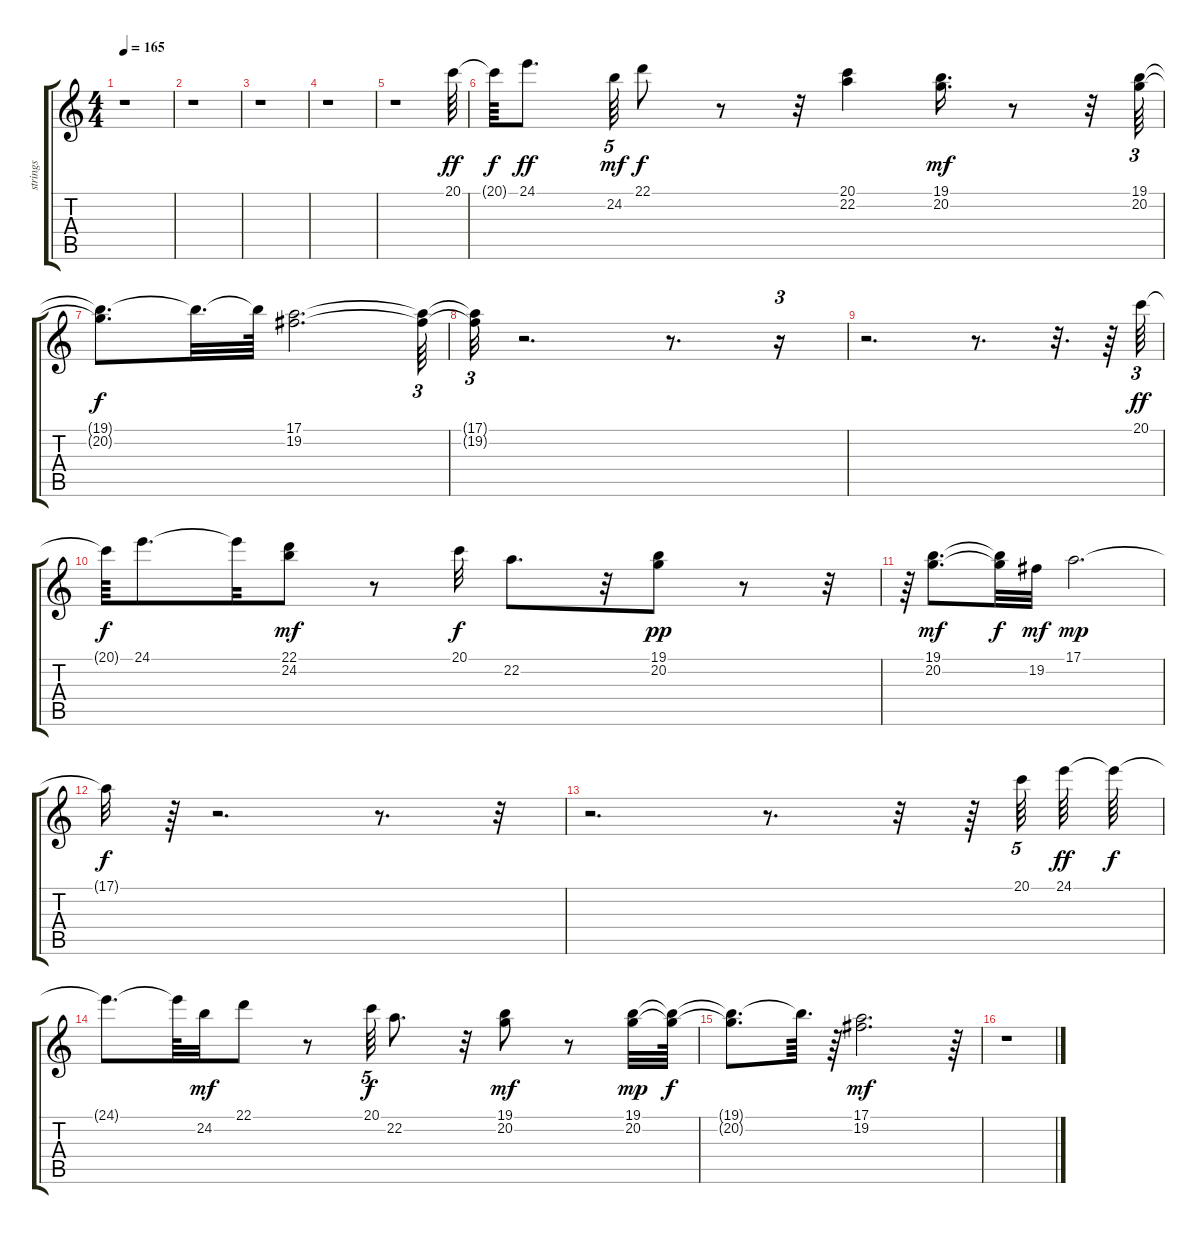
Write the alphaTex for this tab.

\track ("strings" "strings") {instrument synthstrings1}
\staff {score tabs}
\tuning (E4 B3 G3 D3 A2 E2) {hide}
\ts (4 4)
\tempo 165
\clef g2
\ks c
r.1{dy mf} |
r.1 |
r.1 |
r.1 |
r.1 20.1.64{dy ff} |
20.1{t}.64{dy f} 24.1.8{d dy ff} 24.2.64{tu (5 4) dy mf} 22.1.8{dy f} r.8 r.32 (20.1 22.2).4 (19.1 20.2).16{d dy mf} r.8 r.32 (19.1 20.2).64{tu (3 2)} |
(19.1{t} 20.2{t}).8{d dy f} 19.1{t}.32{d} 19.1{t}.64 (17.1 19.2).2{d} (17.1{t} 19.2{t}).64{tu (3 2)} |
(17.1{t} 19.2{t}).32{tu (3 2)} r.2{d} r.8{d} r.16{tu (3 2)} |
r.2{d} r.8{d} r.32{d} r.64 20.1.64{tu (3 2) dy ff} |
20.1{t}.64{dy f} 24.1.8{d} 24.1{t}.32 (22.1 24.2).8{dy mf} r.8 20.1.32{dy f} 22.2.8{d} r.32 (19.1 20.2).8{dy pp} r.8 r.32 |
r.64 (19.1 20.2).8{d dy mf} (19.1{t} 20.2{t}).32{dy f} 19.2.32{dy mf} 17.1.2{d dy mp} |
17.1{t}.32{dy f} r.64 r.2{d} r.8{d} r.32 |
r.2{d} r.8{d} r.32 r.64 20.1.64{tu (5 4)} 24.1.64{dy ff} 24.1{t}.64{dy f} |
24.1{t}.8{d} 24.1{t}.64 24.2.32{dy mf} 22.1.8 r.8 20.1.64{tu (5 4) dy f} 22.2.8{d} r.32 (19.1 20.2).8{dy mf} r.8 (19.1 20.2).32{dy mp} (19.1{t} 20.2{t}).64{dy f} |
(19.1{t} 20.2{t}).8{d} 19.1{t}.64{d} r.64 (17.1 19.2).2{d dy mf} r.64 |
r.1
